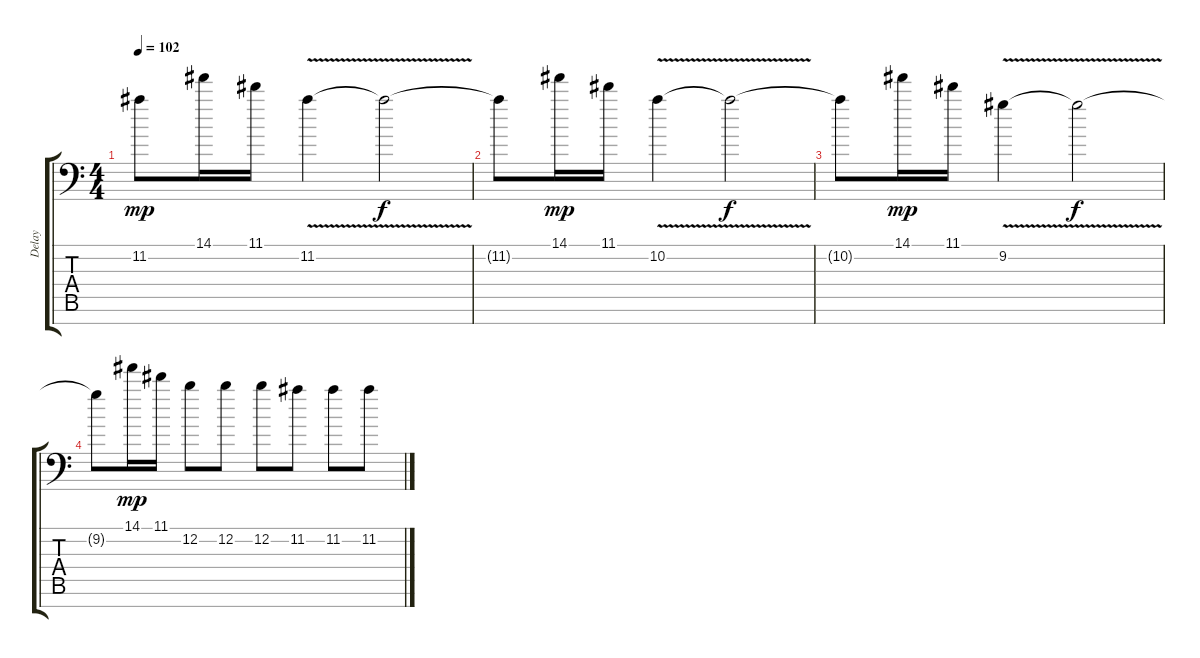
\track ("Delay" "Delay") {instrument electricguitarjazz}
\staff {score tabs}
\tuning (E4 B3 G3 D3 A2 E2 C-1) {hide}
\ts (4 4)
\tempo 102
\clef f4
\ks c
11.2.8{dy mp} 14.1.16 11.1.16 11.2{v}.4 11.2{t}.2{dy f} |
11.2{t}.8 14.1.16{dy mp} 11.1.16 10.2{v}.4 10.2{t}.2{dy f} |
10.2{t}.8 14.1.16{dy mp} 11.1.16 9.2{v}.4 9.2{t}.2{dy f} |
9.2{t}.8 14.1.16{dy mp} 11.1.16 12.2.8 12.2.8 12.2.8 11.2.8 11.2.8 11.2.8
